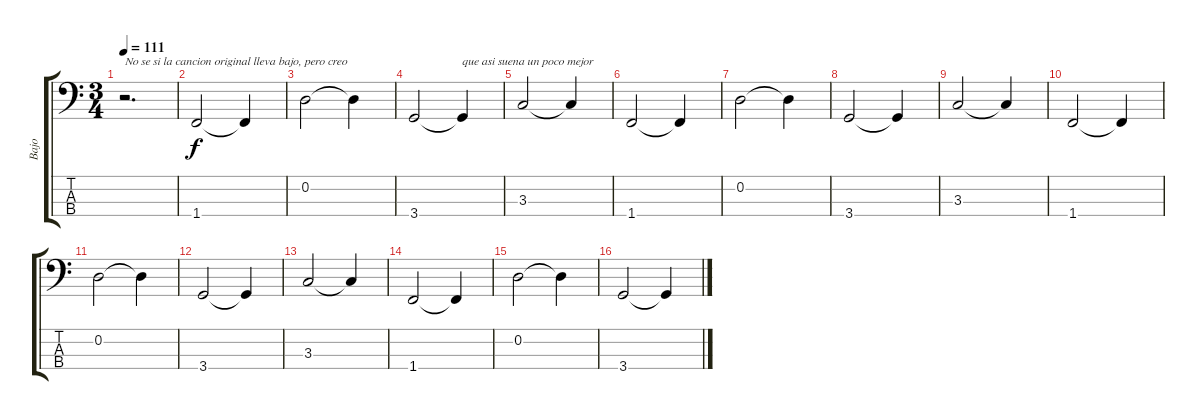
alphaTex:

\track ("Bajo" "Bajo") {instrument electricbassfinger}
\staff {score tabs}
\tuning (G2 D2 A1 E1) {hide}
\ts (3 4)
\tempo 111
\clef f4
\ks c
r.2{d txt "No se si la cancion original lleva bajo, pero creo" dy f instrument electricbassfinger} |
1.4.2 1.4{t}.4 |
0.2.2 0.2{t}.4 |
3.4.2 3.4{t}.4{txt "que asi suena un poco mejor"} |
3.3.2 3.3{t}.4 |
1.4.2 1.4{t}.4 |
0.2.2 0.2{t}.4 |
3.4.2 3.4{t}.4 |
3.3.2 3.3{t}.4 |
1.4.2 1.4{t}.4 |
0.2.2 0.2{t}.4 |
3.4.2 3.4{t}.4 |
3.3.2 3.3{t}.4 |
1.4.2 1.4{t}.4 |
0.2.2 0.2{t}.4 |
3.4.2 3.4{t}.4
